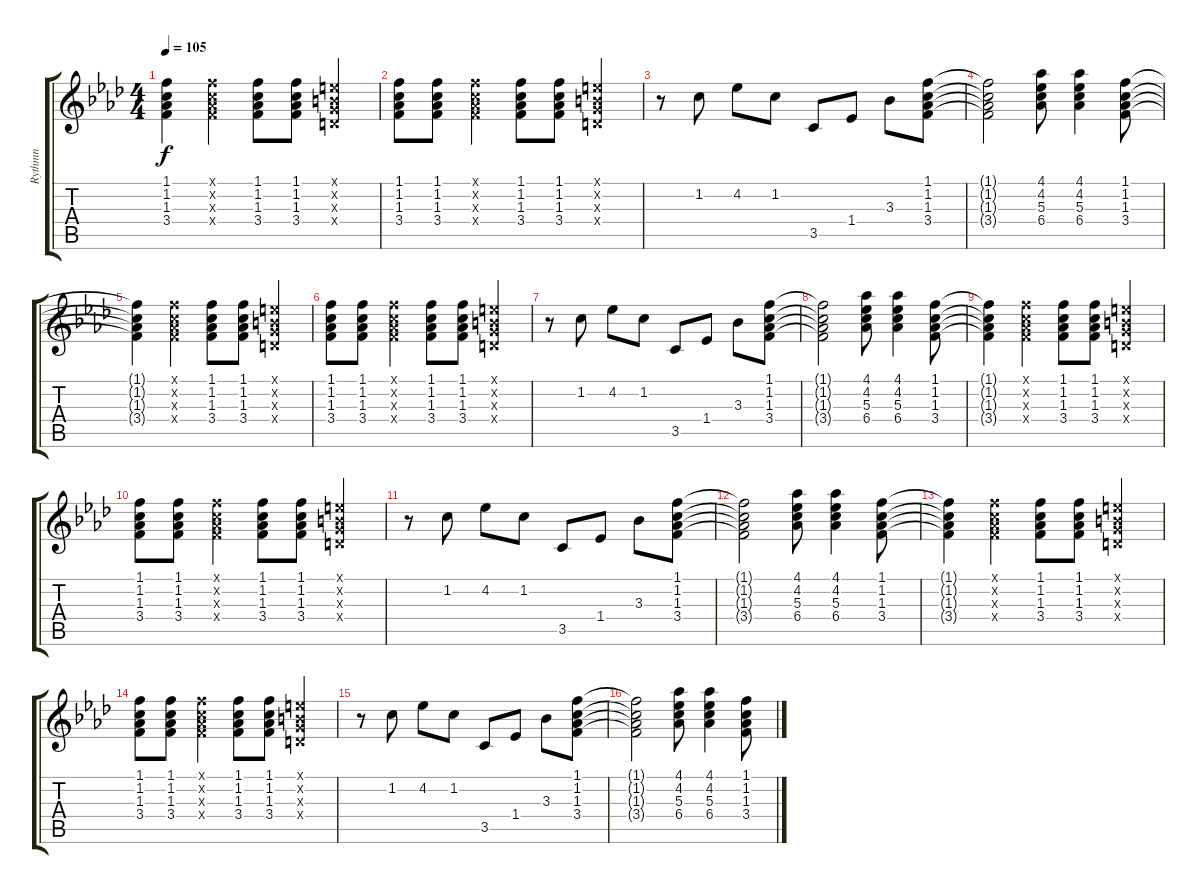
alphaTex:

\track ("Rythmn" "Rythmn") {instrument electricguitarjazz}
\staff {score tabs}
\tuning (E4 B3 G3 D3 A2 E2) {hide}
\ts (4 4)
\tempo 105
\clef g2
\ks ab
(1.1{t} 1.2{t} 1.3{t} 3.4{t}).4{dy f} (1.1{x} 1.2{x} 1.3{x} 3.4{x}).4 (1.1 1.2 1.3 3.4).8 (1.1 1.2 1.3 3.4).8 (0.1{x} 0.2{x} 0.3{x} 0.4{x}).4 |
(1.1 1.2 1.3 3.4).8 (1.1 1.2 1.3 3.4).8 (1.1{x} 1.2{x} 1.3{x} 3.4{x}).4 (1.1 1.2 1.3 3.4).8 (1.1 1.2 1.3 3.4).8 (0.1{x} 0.2{x} 0.3{x} 0.4{x}).4 |
r.8 1.2.8 4.2.8 1.2.8 3.5.8 1.4.8 3.3.8 (1.1 1.2 1.3 3.4).8 |
(1.1{t} 1.2{t} 1.3{t} 3.4{t}).2 (4.1 4.2 5.3 6.4).8 (4.1 4.2 5.3 6.4).4 (1.1 1.2 1.3 3.4).8 |
(1.1{t} 1.2{t} 1.3{t} 3.4{t}).4 (1.1{x} 1.2{x} 1.3{x} 3.4{x}).4 (1.1 1.2 1.3 3.4).8 (1.1 1.2 1.3 3.4).8 (0.1{x} 0.2{x} 0.3{x} 0.4{x}).4 |
(1.1 1.2 1.3 3.4).8 (1.1 1.2 1.3 3.4).8 (1.1{x} 1.2{x} 1.3{x} 3.4{x}).4 (1.1 1.2 1.3 3.4).8 (1.1 1.2 1.3 3.4).8 (0.1{x} 0.2{x} 0.3{x} 0.4{x}).4 |
r.8 1.2.8 4.2.8 1.2.8 3.5.8 1.4.8 3.3.8 (1.1 1.2 1.3 3.4).8 |
(1.1{t} 1.2{t} 1.3{t} 3.4{t}).2 (4.1 4.2 5.3 6.4).8 (4.1 4.2 5.3 6.4).4 (1.1 1.2 1.3 3.4).8 |
(1.1{t} 1.2{t} 1.3{t} 3.4{t}).4 (1.1{x} 1.2{x} 1.3{x} 3.4{x}).4 (1.1 1.2 1.3 3.4).8 (1.1 1.2 1.3 3.4).8 (0.1{x} 0.2{x} 0.3{x} 0.4{x}).4 |
(1.1 1.2 1.3 3.4).8 (1.1 1.2 1.3 3.4).8 (1.1{x} 1.2{x} 1.3{x} 3.4{x}).4 (1.1 1.2 1.3 3.4).8 (1.1 1.2 1.3 3.4).8 (0.1{x} 0.2{x} 0.3{x} 0.4{x}).4 |
r.8 1.2.8 4.2.8 1.2.8 3.5.8 1.4.8 3.3.8 (1.1 1.2 1.3 3.4).8 |
(1.1{t} 1.2{t} 1.3{t} 3.4{t}).2 (4.1 4.2 5.3 6.4).8 (4.1 4.2 5.3 6.4).4 (1.1 1.2 1.3 3.4).8 |
(1.1{t} 1.2{t} 1.3{t} 3.4{t}).4 (1.1{x} 1.2{x} 1.3{x} 3.4{x}).4 (1.1 1.2 1.3 3.4).8 (1.1 1.2 1.3 3.4).8 (0.1{x} 0.2{x} 0.3{x} 0.4{x}).4 |
(1.1 1.2 1.3 3.4).8 (1.1 1.2 1.3 3.4).8 (1.1{x} 1.2{x} 1.3{x} 3.4{x}).4 (1.1 1.2 1.3 3.4).8 (1.1 1.2 1.3 3.4).8 (0.1{x} 0.2{x} 0.3{x} 0.4{x}).4 |
r.8 1.2.8 4.2.8 1.2.8 3.5.8 1.4.8 3.3.8 (1.1 1.2 1.3 3.4).8 |
(1.1{t} 1.2{t} 1.3{t} 3.4{t}).2 (4.1 4.2 5.3 6.4).8 (4.1 4.2 5.3 6.4).4 (1.1 1.2 1.3 3.4).8
